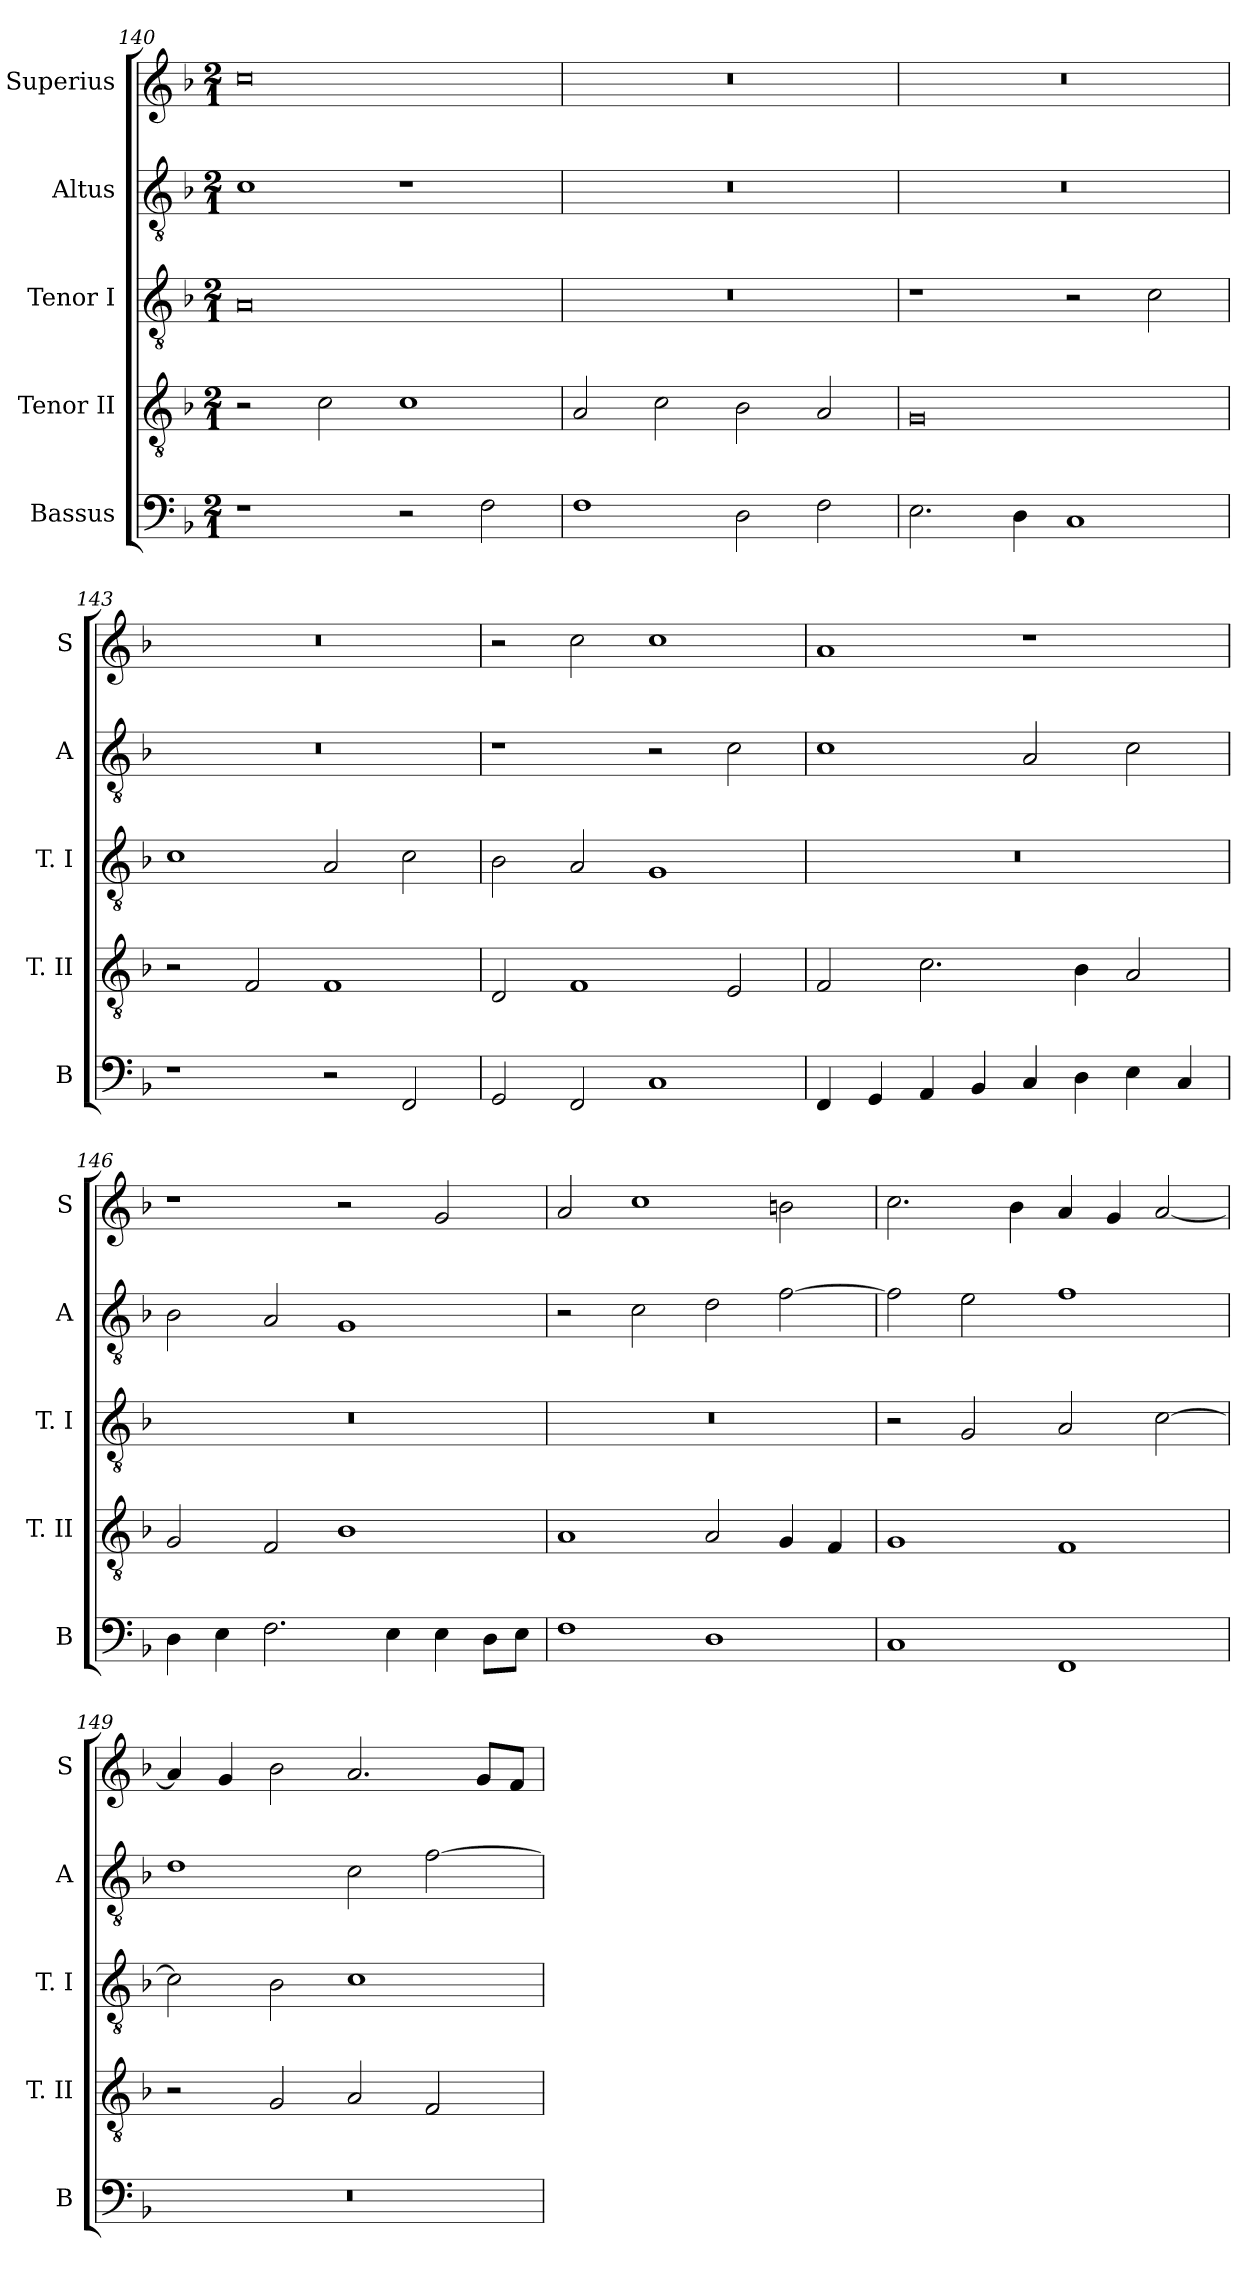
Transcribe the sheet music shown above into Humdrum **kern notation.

**kern	**kern	**kern	**kern	**kern
*part5	*part4	*part3	*part2	*part1
*staff5	*staff4	*staff3	*staff2	*staff1
*I"Bassus	*I"Tenor II	*I"Tenor I	*I"Altus	*I"Superius
*I'B	*I'T. II	*I'T. I	*I'A	*I'S
*clefF4	*clefGv2	*clefGv2	*clefGv2	*clefG2
*k[b-]	*k[b-]	*k[b-]	*k[b-]	*k[b-]
*F:	*F:	*F:	*F:	*F:
*M2/1	*M2/1	*M2/1	*M2/1	*M2/1
=140	=140	=140	=140	=140
1r	2r	0A	1c	0cc
.	2c	.	.	.
2r	1c	.	1r	.
2F	.	.	.	.
=141	=141	=141	=141	=141
1F	2A	0r	0r	0r
.	2c	.	.	.
2D	2B-	.	.	.
2F	2A	.	.	.
=142	=142	=142	=142	=142
2.E	0G	1r	0r	0r
4D	.	.	.	.
1C	.	2r	.	.
.	.	2c	.	.
=143	=143	=143	=143	=143
1r	2r	1c	0r	0r
.	2F	.	.	.
2r	1F	2A	.	.
2FF	.	2c	.	.
=144	=144	=144	=144	=144
2GG	2D	2B-	1r	2r
2FF	1F	2A	.	2cc
1C	.	1G	2r	1cc
.	2E	.	2c	.
=145	=145	=145	=145	=145
4FF	2F	0r	1c	1a
4GG	.	.	.	.
4AA	2.c	.	.	.
4BB-	.	.	.	.
4C	.	.	2A	1r
4D	4B-	.	.	.
4E	2A	.	2c	.
4C	.	.	.	.
=146	=146	=146	=146	=146
4D	2G	0r	2B-	1r
4E	.	.	.	.
2.F	2F	.	2A	.
.	1B-	.	1G	2r
4E	.	.	.	.
4E	.	.	.	2g
8DL	.	.	.	.
8EJ	.	.	.	.
=147	=147	=147	=147	=147
1F	1A	0r	2r	2a
.	.	.	2c	1cc
1D	2A	.	2d	.
.	4G	.	[2f	2bn
.	4F	.	.	.
=148	=148	=148	=148	=148
1C	1G	2r	2f]	2.cc
.	.	2G	2e	.
.	.	.	.	4b-
1FF	1F	2A	1f	4a
.	.	.	.	4g
.	.	[2c	.	[2a
=149	=149	=149	=149	=149
0r	2r	2c]	1d	4a]
.	.	.	.	4g
.	2G	2B-	.	2b-
.	2A	1c	2c	2.a
.	2F	.	[2f	.
.	.	.	.	8gL
.	.	.	.	8fJ
=	=	=	=	=
*-	*-	*-	*-	*-
